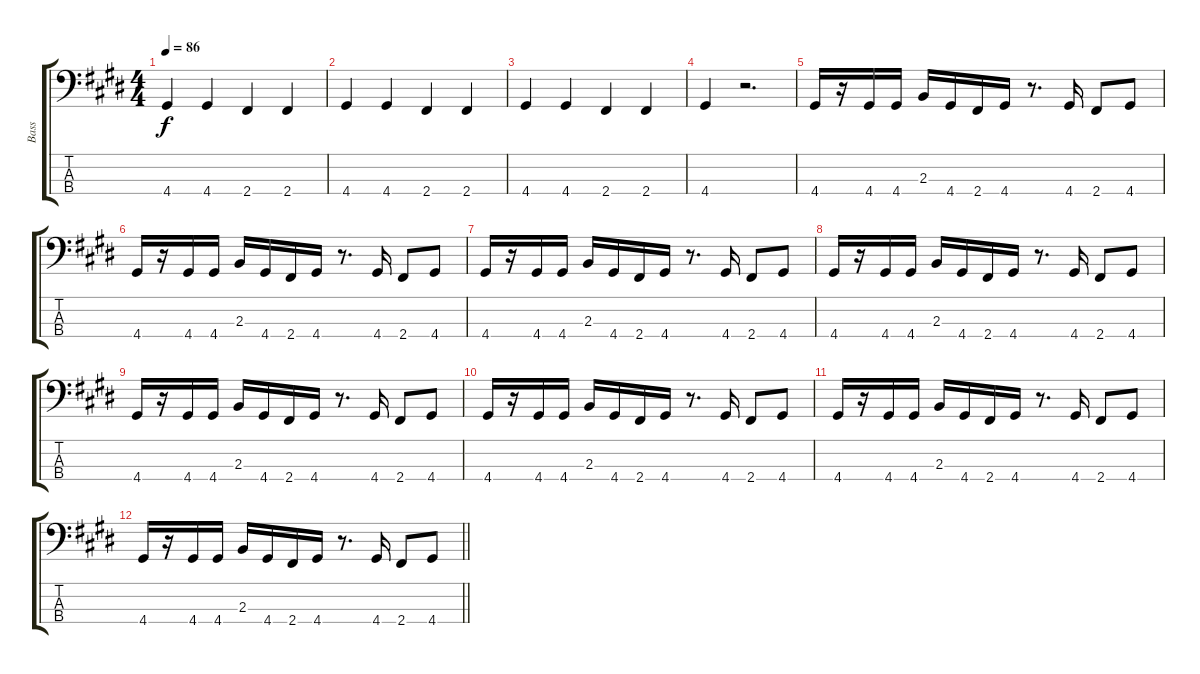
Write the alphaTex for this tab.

\track ("Bass" "Bass") {instrument electricbassfinger}
\staff {score tabs}
\tuning (G2 D2 A1 E1) {hide}
\ts (4 4)
\tempo 86
\clef f4
\ks e
4.4.4{dy f} 4.4.4 2.4.4 2.4.4 |
4.4.4 4.4.4 2.4.4 2.4.4 |
4.4.4 4.4.4 2.4.4 2.4.4 |
4.4.4 r.2{d} |
4.4.16 r.16 4.4.16 4.4.16 2.3.16 4.4.16 2.4.16 4.4.16 r.8{d} 4.4.16 2.4.8 4.4.8 |
4.4.16 r.16 4.4.16 4.4.16 2.3.16 4.4.16 2.4.16 4.4.16 r.8{d} 4.4.16 2.4.8 4.4.8 |
4.4.16 r.16 4.4.16 4.4.16 2.3.16 4.4.16 2.4.16 4.4.16 r.8{d} 4.4.16 2.4.8 4.4.8 |
4.4.16 r.16 4.4.16 4.4.16 2.3.16 4.4.16 2.4.16 4.4.16 r.8{d} 4.4.16 2.4.8 4.4.8 |
4.4.16 r.16 4.4.16 4.4.16 2.3.16 4.4.16 2.4.16 4.4.16 r.8{d} 4.4.16 2.4.8 4.4.8 |
4.4.16 r.16 4.4.16 4.4.16 2.3.16 4.4.16 2.4.16 4.4.16 r.8{d} 4.4.16 2.4.8 4.4.8 |
4.4.16 r.16 4.4.16 4.4.16 2.3.16 4.4.16 2.4.16 4.4.16 r.8{d} 4.4.16 2.4.8 4.4.8 |
\barLineRight lightlight
4.4.16 r.16 4.4.16 4.4.16 2.3.16 4.4.16 2.4.16 4.4.16 r.8{d} 4.4.16 2.4.8 4.4.8
